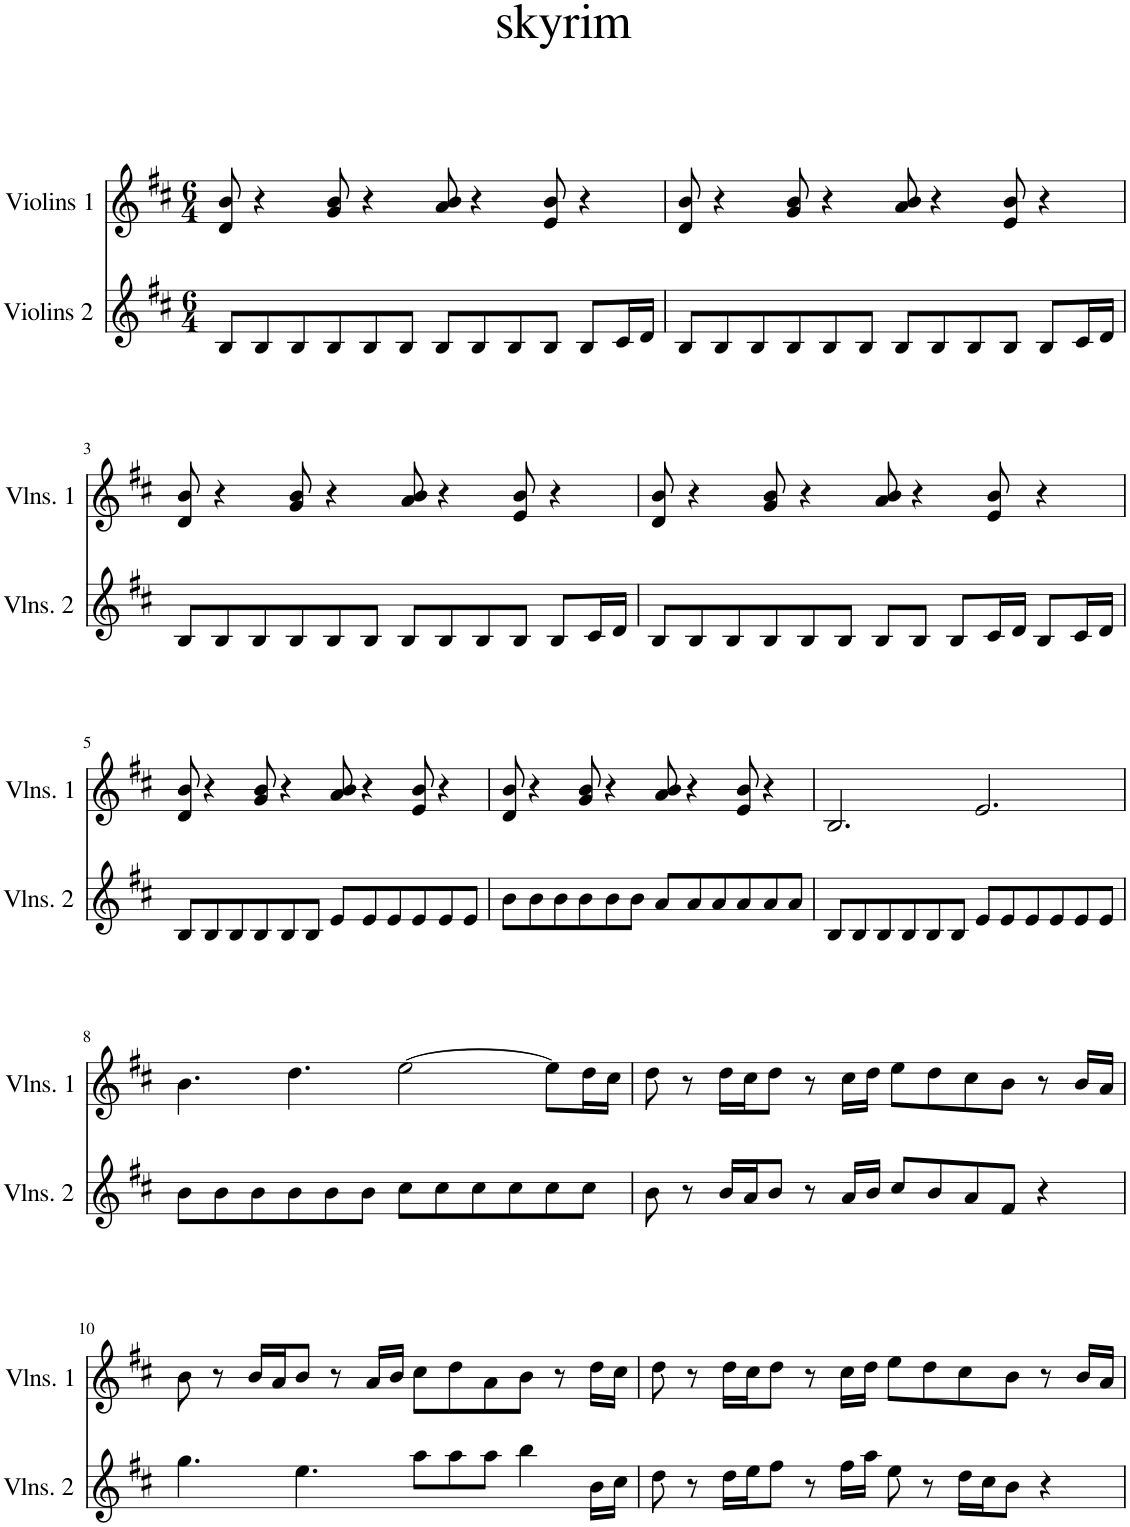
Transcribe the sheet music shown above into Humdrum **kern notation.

**kern	**kern
*part2	*part1
*staff2	*staff1
*I"Violins 2	*I"Violins 1
*I'Vlns. 2	*I'Vlns. 1
*clefG2	*clefG2
*k[f#c#]	*k[f#c#]
*M6/4	*M6/4
=1	=1
8B/L	8d/ 8b/
8B/	4r
8B/	.
8B/	8g/ 8b/
8B/	4r
8B/J	.
8B/L	8a/ 8b/
8B/	4r
8B/	.
8B/J	8e/ 8b/
8B/L	4r
16c#/L	.
16d/JJ	.
=2	=2
8B/L	8d/ 8b/
8B/	4r
8B/	.
8B/	8g/ 8b/
8B/	4r
8B/J	.
8B/L	8a/ 8b/
8B/	4r
8B/	.
8B/J	8e/ 8b/
8B/L	4r
16c#/L	.
16d/JJ	.
!!LO:LB:g=z
=3	=3
8B/L	8d/ 8b/
8B/	4r
8B/	.
8B/	8g/ 8b/
8B/	4r
8B/J	.
8B/L	8a/ 8b/
8B/	4r
8B/	.
8B/J	8e/ 8b/
8B/L	4r
16c#/L	.
16d/JJ	.
=4	=4
8B/L	8d/ 8b/
8B/	4r
8B/	.
8B/	8g/ 8b/
8B/	4r
8B/J	.
8B/L	8a/ 8b/
8B/J	4r
8B/L	.
16c#/L	8e/ 8b/
16d/JJ	.
8B/L	4r
16c#/L	.
16d/JJ	.
!!LO:LB:g=z
=5	=5
8B/L	8d/ 8b/
8B/	4r
8B/	.
8B/	8g/ 8b/
8B/	4r
8B/J	.
8e/L	8a/ 8b/
8e/	4r
8e/	.
8e/	8e/ 8b/
8e/	4r
8e/J	.
=6	=6
8b\L	8d/ 8b/
8b\	4r
8b\	.
8b\	8g/ 8b/
8b\	4r
8b\J	.
8a/L	8a/ 8b/
8a/	4r
8a/	.
8a/	8e/ 8b/
8a/	4r
8a/J	.
=7	=7
8B/L	2.B/
8B/	.
8B/	.
8B/	.
8B/	.
8B/J	.
8e/L	2.e/
8e/	.
8e/	.
8e/	.
8e/	.
8e/J	.
!!LO:LB:g=z
=8	=8
8b\L	4.b\
8b\	.
8b\	.
8b\	4.dd\
8b\	.
8b\J	.
8cc#\L	[2ee\
8cc#\	.
8cc#\	.
8cc#\	.
8cc#\	8ee\L]
8cc#\J	16dd\L
.	16cc#\JJ
=9	=9
8b\	8dd\
8r	8r
16b/LL	16dd\LL
16a/J	16cc#\J
8b/J	8dd\J
8r	8r
16a/LL	16cc#\LL
16b/JJ	16dd\JJ
8cc#/L	8ee\L
8b/	8dd\
8a/	8cc#\
8f#/J	8b\J
4r	8r
.	16b/LL
.	16a/JJ
!!LO:LB:g=z
=10	=10
4.gg\	8b\
.	8r
.	16b/LL
.	16a/J
4.ee\	8b/J
.	8r
.	16a/LL
.	16b/JJ
8aa\L	8cc#\L
8aa\	8dd\
8aa\J	8a\
4bb\	8b\J
.	8r
16b\LL	16dd\LL
16cc#\JJ	16cc#\JJ
=11	=11
8dd\	8dd\
8r	8r
16dd\LL	16dd\LL
16ee\J	16cc#\J
8ff#\J	8dd\J
8r	8r
16ff#\LL	16cc#\LL
16aa\JJ	16dd\JJ
8ee\	8ee\L
8r	8dd\
16dd\LL	8cc#\
16cc#\J	.
8b\J	8b\J
4r	8r
.	16b/LL
.	16a/JJ
=	=
*-	*-
